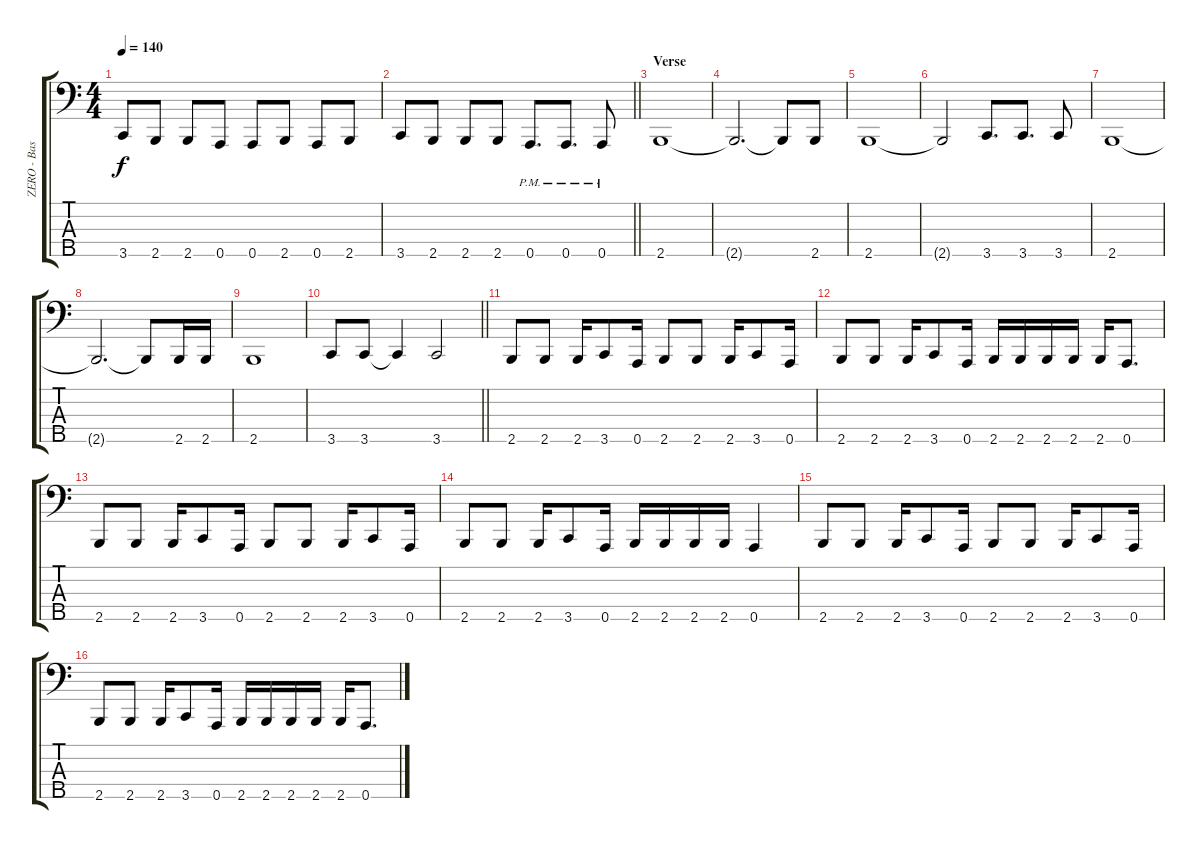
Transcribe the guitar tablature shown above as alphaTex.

\track ("ZERO - Bass" "ZERO - Bas") {instrument electricbassfinger}
\staff {score tabs}
\tuning (G2 D2 A1 E1 A0) {hide}
\ts (4 4)
\tempo 140
\clef f4
\ks c
3.5.8{dy f} 2.5.8 2.5.8 0.5.8 0.5.8 2.5.8 0.5.8 2.5.8 |
\barLineRight lightlight
3.5.8 2.5.8 2.5.8 2.5.8 0.5{pm}.8{d} 0.5{pm}.8{d} 0.5{pm}.8 |
\section ("" "Verse")
2.5.1 |
2.5{t}.2{d} 2.5{t}.8 2.5.8 |
2.5.1 |
2.5{t}.2 3.5.8{d} 3.5.8{d} 3.5.8 |
2.5.1 |
2.5{t}.2{d} 2.5{t}.8 2.5.16 2.5.16 |
2.5.1 |
\barLineRight lightlight
3.5.8 3.5.8 3.5{t}.4 3.5.2 |
\section ("" "")
2.5.8 2.5.8 2.5.16 3.5.8 0.5.16 2.5.8 2.5.8 2.5.16 3.5.8 0.5.16 |
2.5.8 2.5.8 2.5.16 3.5.8 0.5.16 2.5.16 2.5.16 2.5.16 2.5.16 2.5.16 0.5.8{d} |
2.5.8 2.5.8 2.5.16 3.5.8 0.5.16 2.5.8 2.5.8 2.5.16 3.5.8 0.5.16 |
2.5.8 2.5.8 2.5.16 3.5.8 0.5.16 2.5.16 2.5.16 2.5.16 2.5.16 0.5.4 |
2.5.8 2.5.8 2.5.16 3.5.8 0.5.16 2.5.8 2.5.8 2.5.16 3.5.8 0.5.16 |
2.5.8 2.5.8 2.5.16 3.5.8 0.5.16 2.5.16 2.5.16 2.5.16 2.5.16 2.5.16 0.5.8{d}
